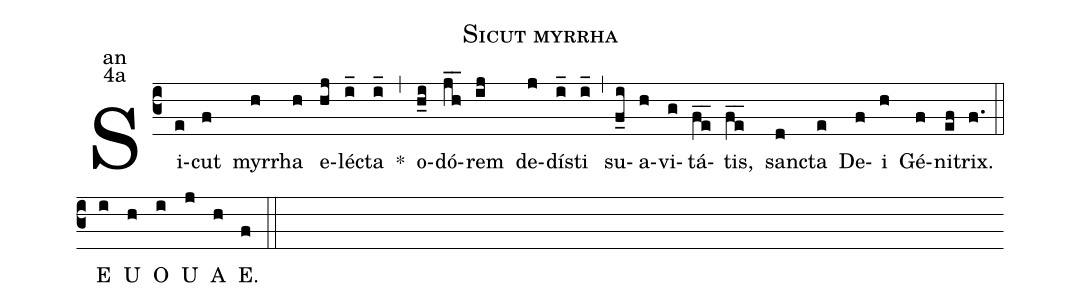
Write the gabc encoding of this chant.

name:Sicut myrrha;
office-part:an;
mode:4a;
%%
(c3) Si(e)cut(f) myr(h)rha(h) e(hj)lé(i_)cta(i_) <sp>*</sp>(,)
o(h_i)dó(jh__)rem(ij) de(j)dí(i_)sti(i_) (,) su(f_i)a(h)vi(g)tá(fe__)tis,(fe__) san(d)cta(e) De(f)i(h) Gé(f)ni(ef)trix.(f.) (::)
<eu>E(i) U(h) O(i) U(j) A(h) E.(f) </eu>(::)
